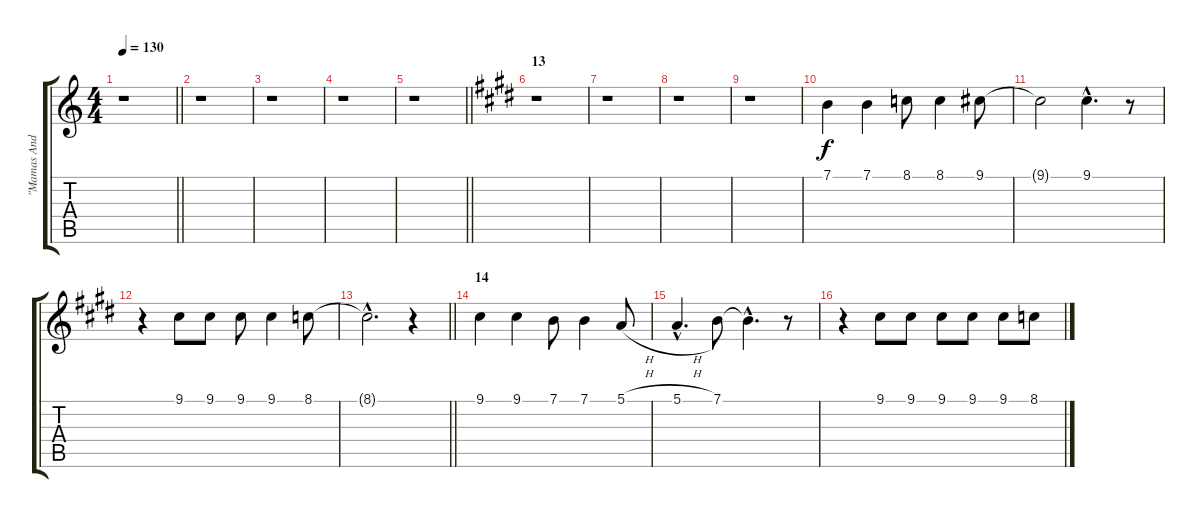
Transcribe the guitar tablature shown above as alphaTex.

\track ("\"Mamas And The Papas\" voice" "\"Mamas And") {instrument piccolo}
\staff {score tabs}
\tuning (E4 B3 G3 D3 A2 E2) {hide}
\ts (4 4)
\tempo 130
\clef g2
\barLineRight lightlight
\ks c
r.1{dy f} |
r.1 |
r.1 |
r.1 |
\barLineRight lightlight
r.1 |
\section ("" "13")
\ks e
r.1 |
r.1 |
r.1 |
r.1 |
7.1.4 7.1.4 8.1.8 8.1.4 9.1.8 |
9.1{t}.2 9.1{hac}.4{d} r.8 |
r.4 9.1.8 9.1.8 9.1.8 9.1.4 8.1.8 |
\barLineRight lightlight
8.1{hac t}.2{d} r.4 |
\section ("" "14")
9.1.4 9.1.4 7.1.8 7.1.4 5.1{h}.8 |
5.1{h hac}.4{d} 7.1.8 7.1{hac t}.4{d} r.8 |
r.4 9.1.8 9.1.8 9.1.8 9.1.8 9.1.8 8.1.8
